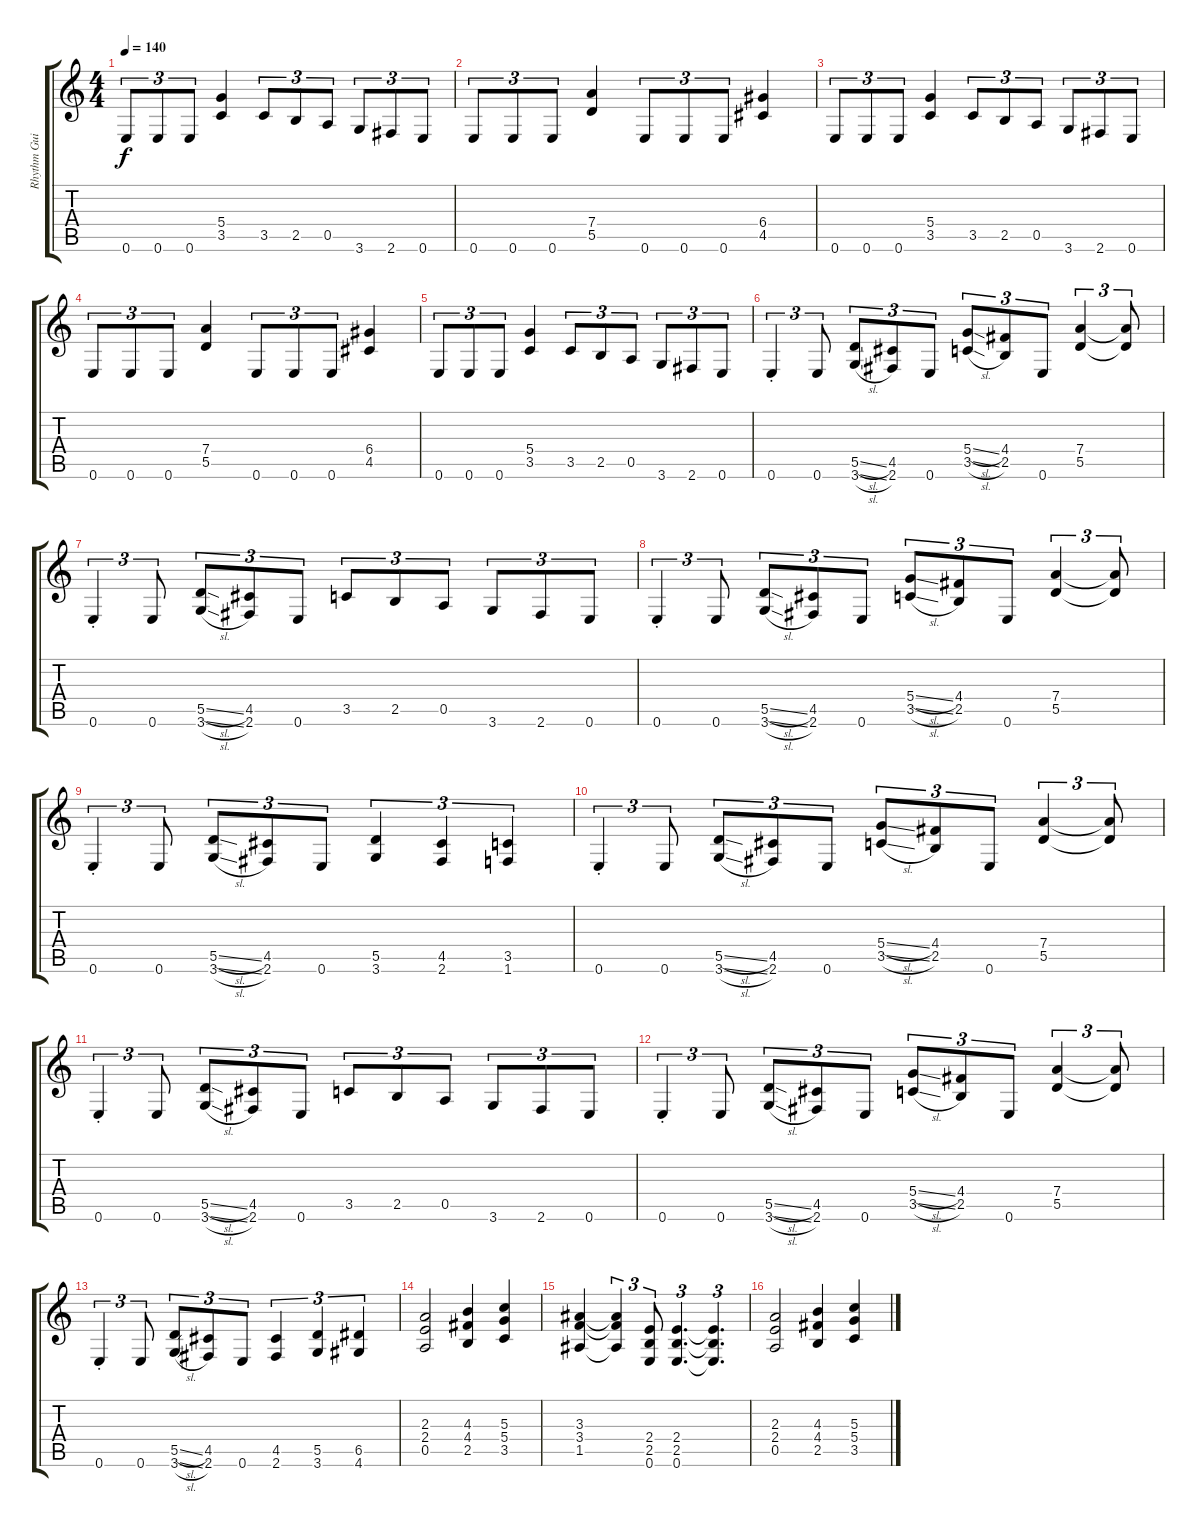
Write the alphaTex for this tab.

\track ("Rhythm Guitar" "Rhythm Gui") {instrument overdrivenguitar}
\staff {score tabs}
\tuning (E4 B3 G3 D3 A2 E2) {hide}
\ts (4 4)
\tempo 140
\clef g2
\ks c
0.6.8{tu (3 2) dy f} 0.6.8{tu (3 2)} 0.6.8{tu (3 2)} (5.4 3.5).4 3.5.8{tu (3 2)} 2.5.8{tu (3 2)} 0.5.8{tu (3 2)} 3.6.8{tu (3 2)} 2.6.8{tu (3 2)} 0.6.8{tu (3 2)} |
0.6.8{tu (3 2)} 0.6.8{tu (3 2)} 0.6.8{tu (3 2)} (7.4 5.5).4 0.6.8{tu (3 2)} 0.6.8{tu (3 2)} 0.6.8{tu (3 2)} (6.4 4.5).4 |
0.6.8{tu (3 2)} 0.6.8{tu (3 2)} 0.6.8{tu (3 2)} (5.4 3.5).4 3.5.8{tu (3 2)} 2.5.8{tu (3 2)} 0.5.8{tu (3 2)} 3.6.8{tu (3 2)} 2.6.8{tu (3 2)} 0.6.8{tu (3 2)} |
0.6.8{tu (3 2)} 0.6.8{tu (3 2)} 0.6.8{tu (3 2)} (7.4 5.5).4 0.6.8{tu (3 2)} 0.6.8{tu (3 2)} 0.6.8{tu (3 2)} (6.4 4.5).4 |
0.6.8{tu (3 2)} 0.6.8{tu (3 2)} 0.6.8{tu (3 2)} (5.4 3.5).4 3.5.8{tu (3 2)} 2.5.8{tu (3 2)} 0.5.8{tu (3 2)} 3.6.8{tu (3 2)} 2.6.8{tu (3 2)} 0.6.8{tu (3 2)} |
0.6{st}.4{tu (3 2)} 0.6.8{tu (3 2)} (5.5{sl} 3.6{sl}).8{tu (3 2)} (4.5 2.6).8{tu (3 2)} 0.6.8{tu (3 2)} (5.4{sl} 3.5{sl}).8{tu (3 2)} (4.4 2.5).8{tu (3 2)} 0.6.8{tu (3 2)} (7.4 5.5).4{tu (3 2)} (7.4{t} 5.5{t}).8{tu (3 2)} |
0.6{st}.4{tu (3 2)} 0.6.8{tu (3 2)} (5.5{sl} 3.6{sl}).8{tu (3 2)} (4.5 2.6).8{tu (3 2)} 0.6.8{tu (3 2)} 3.5.8{tu (3 2)} 2.5.8{tu (3 2)} 0.5.8{tu (3 2)} 3.6.8{tu (3 2)} 2.6.8{tu (3 2)} 0.6.8{tu (3 2)} |
0.6{st}.4{tu (3 2)} 0.6.8{tu (3 2)} (5.5{sl} 3.6{sl}).8{tu (3 2)} (4.5 2.6).8{tu (3 2)} 0.6.8{tu (3 2)} (5.4{sl} 3.5{sl}).8{tu (3 2)} (4.4 2.5).8{tu (3 2)} 0.6.8{tu (3 2)} (7.4 5.5).4{tu (3 2)} (7.4{t} 5.5{t}).8{tu (3 2)} |
0.6{st}.4{tu (3 2)} 0.6.8{tu (3 2)} (5.5{sl} 3.6{sl}).8{tu (3 2)} (4.5 2.6).8{tu (3 2)} 0.6.8{tu (3 2)} (5.5 3.6).4{tu (3 2)} (4.5 2.6).4{tu (3 2)} (3.5 1.6).4{tu (3 2)} |
0.6{st}.4{tu (3 2)} 0.6.8{tu (3 2)} (5.5{sl} 3.6{sl}).8{tu (3 2)} (4.5 2.6).8{tu (3 2)} 0.6.8{tu (3 2)} (5.4{sl} 3.5{sl}).8{tu (3 2)} (4.4 2.5).8{tu (3 2)} 0.6.8{tu (3 2)} (7.4 5.5).4{tu (3 2)} (7.4{t} 5.5{t}).8{tu (3 2)} |
0.6{st}.4{tu (3 2)} 0.6.8{tu (3 2)} (5.5{sl} 3.6{sl}).8{tu (3 2)} (4.5 2.6).8{tu (3 2)} 0.6.8{tu (3 2)} 3.5.8{tu (3 2)} 2.5.8{tu (3 2)} 0.5.8{tu (3 2)} 3.6.8{tu (3 2)} 2.6.8{tu (3 2)} 0.6.8{tu (3 2)} |
0.6{st}.4{tu (3 2)} 0.6.8{tu (3 2)} (5.5{sl} 3.6{sl}).8{tu (3 2)} (4.5 2.6).8{tu (3 2)} 0.6.8{tu (3 2)} (5.4{sl} 3.5{sl}).8{tu (3 2)} (4.4 2.5).8{tu (3 2)} 0.6.8{tu (3 2)} (7.4 5.5).4{tu (3 2)} (7.4{t} 5.5{t}).8{tu (3 2)} |
0.6{st}.4{tu (3 2)} 0.6.8{tu (3 2)} (5.5{sl} 3.6{sl}).8{tu (3 2)} (4.5 2.6).8{tu (3 2)} 0.6.8{tu (3 2)} (4.5 2.6).4{tu (3 2)} (5.5 3.6).4{tu (3 2)} (6.5 4.6).4{tu (3 2)} |
(2.3 2.4 0.5).2 (4.3 4.4 2.5).4 (5.3 5.4 3.5).4 |
(3.3 3.4 1.5).4 (3.3{t} 3.4{t} 1.5{t}).4{tu (3 2)} (2.4 2.5 0.6).8{tu (3 2)} (2.4 2.5 0.6).4{d tu (3 2)} (2.4{t} 2.5{t} 0.6{t}).4{d tu (3 2)} |
(2.3 2.4 0.5).2 (4.3 4.4 2.5).4 (5.3 5.4 3.5).4
